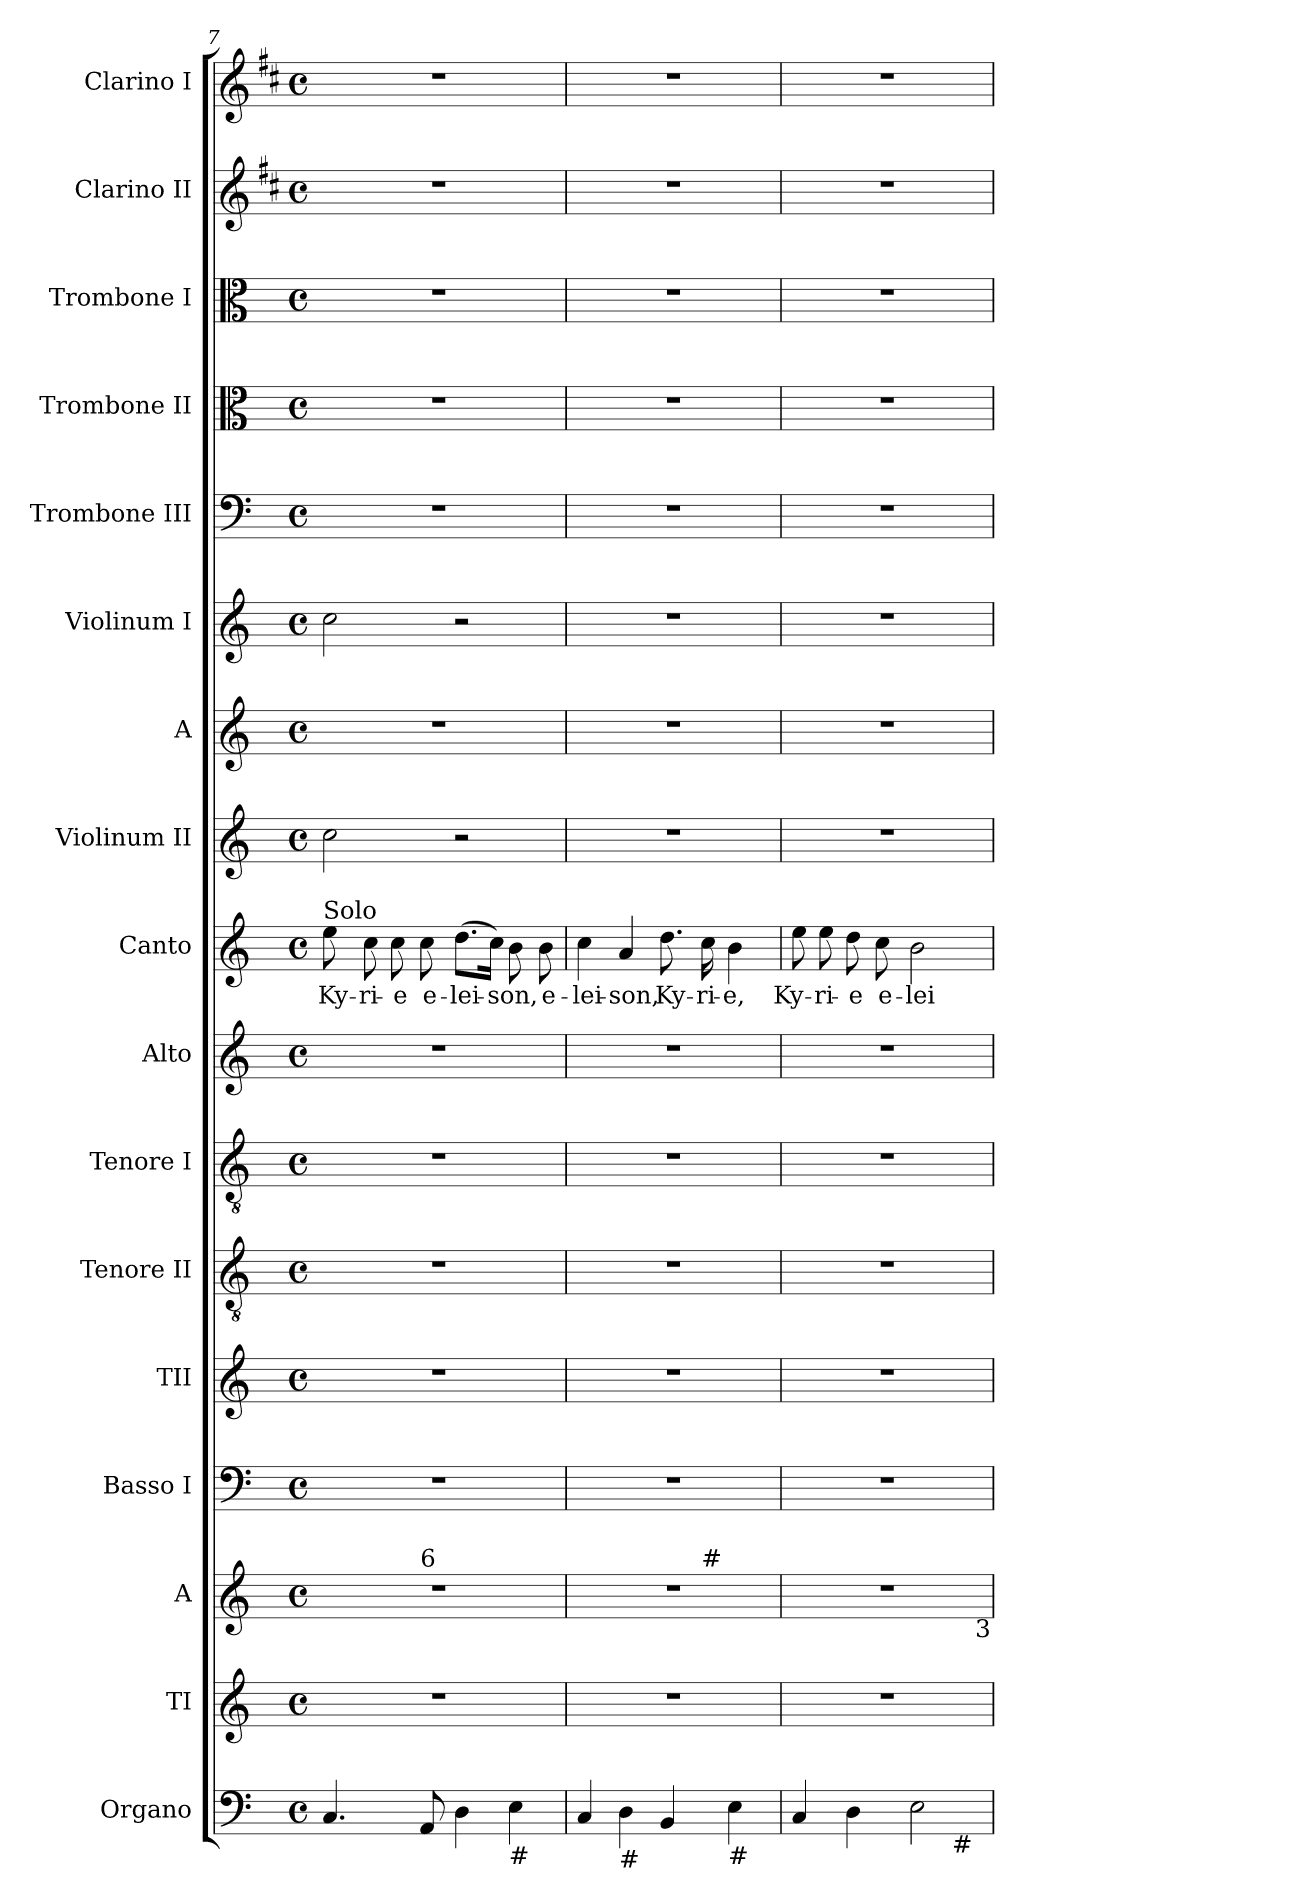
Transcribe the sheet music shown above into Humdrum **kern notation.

**kern	**kern	**kern	**kern	**kern	**kern	**kern	**kern	**kern	**text	**kern	**kern	**kern	**kern	**kern	**kern	**kern	**kern
*part17	*part16	*part15	*part14	*part13	*part12	*part11	*part10	*part9	*part9	*part8	*part7	*part6	*part5	*part4	*part3	*part2	*part1
*staff17	*staff16	*staff15	*staff14	*staff13	*staff12	*staff11	*staff10	*staff9	*staff9	*staff8	*staff7	*staff6	*staff5	*staff4	*staff3	*staff2	*staff1
*I"Organo	*I"TI	*I"A	*I"Basso I	*I"TII	*I"Tenore II	*I"Tenore I	*I"Alto	*I"Canto	*	*I"Violinum II	*I"A	*I"Violinum I	*I"Trombone III	*I"Trombone II	*I"Trombone I	*I"Clarino II	*I"Clarino I
*I'O	*I'TI	*I'A	*I'B I	*I'TII	*I'TII	*I'TI	*I'A	*I'C	*	*I'V II	*I'A	*I'V I	*I'Trb III	*I'Trb II	*I'Trb I	*I'Cla II	*I'Cla I
!!LO:PB:g=z
*clefF4	*clefG2	*clefG2	*clefF4	*clefG2	*clefGv2	*clefGv2	*clefG2	*clefG2	*	*clefG2	*clefG2	*clefG2	*clefF4	*clefC3	*clefC3	*clefG2	*clefG2
*	*	*	*	*	*	*	*	*	*	*	*	*	*	*	*	*ITrd1c2	*ITrd1c2
*k[]	*k[]	*k[]	*k[]	*k[]	*k[]	*k[]	*k[]	*k[]	*	*k[]	*k[]	*k[]	*k[]	*k[]	*k[]	*k[]	*k[]
*C:	*C:	*C:	*C:	*C:	*C:	*C:	*C:	*C:	*	*C:	*C:	*C:	*C:	*C:	*C:	*C:	*C:
*M4/4	*M4/4	*M4/4	*M4/4	*M4/4	*M4/4	*M4/4	*M4/4	*M4/4	*	*M4/4	*M4/4	*M4/4	*M4/4	*M4/4	*M4/4	*M4/4	*M4/4
*met(c)	*met(c)	*met(c)	*met(c)	*met(c)	*met(c)	*met(c)	*met(c)	*met(c)	*	*met(c)	*met(c)	*met(c)	*met(c)	*met(c)	*met(c)	*met(c)	*met(c)
=7	=7	=7	=7	=7	=7	=7	=7	=7	=7	=7	=7	=7	=7	=7	=7	=7	=7
!	!	!	!	!	!	!	!	!LO:TX:a:t=Solo	!	!	!	!	!	!	!	!	!
!	!	!LO:TX:b:t=Tobias Haak 2024	!	!	!	!	!	!	!	!	!	!	!	!	!	!	!
!	!	!	!	!	!	!	!	!	!LO:LY:b	!	!	!	!	!	!	!	!
*	*	*^	*	*	*	*	*	*	*	*	*	*	*	*	*	*	*
4.C/	1r	1r	4.ryy	1r	1r	1r	1r	1r	8ee\	Ky-	2cc\	1r	2cc\	1r	1r	1r	1r	1r
!	!	!	!	!	!	!	!	!	!	!LO:LY:b	!	!	!	!	!	!	!	!
.	.	.	.	.	.	.	.	.	8cc\	-ri-	.	.	.	.	.	.	.	.
!	!	!	!	!	!	!	!	!	!	!LO:LY:b	!	!	!	!	!	!	!	!
.	.	.	.	.	.	.	.	.	8cc\	-e	.	.	.	.	.	.	.	.
!	!	!	!LO:TX:a:t=6	!	!	!	!	!	!	!	!	!	!	!	!	!	!	!
!	!	!	!	!	!	!	!	!	!	!LO:LY:b	!	!	!	!	!	!	!	!
8AA/	.	.	2ryy	.	.	.	.	.	8cc\	e-	.	.	.	.	.	.	.	.
!	!	!	!	!	!	!	!	!	!	!LO:LY:b	!	!	!	!	!	!	!	!
4D\	.	.	.	.	.	.	.	.	(>8.dd\L	-lei-	2r	.	2r	.	.	.	.	.
.	.	.	.	.	.	.	.	.	16cc\Jk)	.	.	.	.	.	.	.	.	.
!LO:TX:b:t=#	!	!	!	!	!	!	!	!	!	!	!	!	!	!	!	!	!	!
!	!	!	!	!	!	!	!	!	!	!LO:LY:b	!	!	!	!	!	!	!	!
4E\	.	.	.	.	.	.	.	.	8b\	-son,	.	.	.	.	.	.	.	.
!	!	!	!	!	!	!	!	!	!	!LO:LY:b	!	!	!	!	!	!	!	!
.	.	.	8ryy	.	.	.	.	.	8b\	e-	.	.	.	.	.	.	.	.
=8	=8	=8	=8	=8	=8	=8	=8	=8	=8	=8	=8	=8	=8	=8	=8	=8	=8	=8
!	!	!	!	!	!	!	!	!	!	!LO:LY:b	!	!	!	!	!	!	!	!
4C/	1r	1r	2ryy	1r	1r	1r	1r	1r	4cc\	-lei-	1r	1r	1r	1r	1r	1r	1r	1r
!LO:TX:b:t=#	!	!	!	!	!	!	!	!	!	!	!	!	!	!	!	!	!	!
!	!	!	!	!	!	!	!	!	!	!LO:LY:b	!	!	!	!	!	!	!	!
4D\	.	.	.	.	.	.	.	.	4a/	-son,	.	.	.	.	.	.	.	.
!	!	!	!	!	!	!	!	!	!	!LO:LY:b	!	!	!	!	!	!	!	!
4BB/	.	.	8.ryy	.	.	.	.	.	8.dd\	Ky-	.	.	.	.	.	.	.	.
!	!	!	!LO:TX:a:t=#	!	!	!	!	!	!	!	!	!	!	!	!	!	!	!
!	!	!	!	!	!	!	!	!	!	!LO:LY:b	!	!	!	!	!	!	!	!
.	.	.	4ryy	.	.	.	.	.	16cc\	-ri-	.	.	.	.	.	.	.	.
!LO:TX:b:t=#	!	!	!	!	!	!	!	!	!	!	!	!	!	!	!	!	!	!
!	!	!	!	!	!	!	!	!	!	!LO:LY:b	!	!	!	!	!	!	!	!
4E\	.	.	.	.	.	.	.	.	4b\	-e,	.	.	.	.	.	.	.	.
.	.	.	16ryy	.	.	.	.	.	.	.	.	.	.	.	.	.	.	.
=9	=9	=9	=9	=9	=9	=9	=9	=9	=9	=9	=9	=9	=9	=9	=9	=9	=9	=9
!	!	!	!	!	!	!	!	!	!	!LO:LY:b	!	!	!	!	!	!	!	!
*^	*	*v	*v	*	*	*	*	*	*	*	*	*	*	*	*	*	*	*
4C/	2.ryy	1r	1r	1r	1r	1r	1r	1r	8ee\	Ky-	1r	1r	1r	1r	1r	1r	1r	1r
!	!	!	!	!	!	!	!	!	!	!LO:LY:b	!	!	!	!	!	!	!	!
.	.	.	.	.	.	.	.	.	8ee\	-ri-	.	.	.	.	.	.	.	.
!	!	!	!	!	!	!	!	!	!	!LO:LY:b	!	!	!	!	!	!	!	!
4D\	.	.	.	.	.	.	.	.	8dd\	-e	.	.	.	.	.	.	.	.
!	!	!	!	!	!	!	!	!	!	!LO:LY:b	!	!	!	!	!	!	!	!
.	.	.	.	.	.	.	.	.	8cc\	e-	.	.	.	.	.	.	.	.
!	!	!	!	!	!	!	!	!	!	!LO:LY:b	!	!	!	!	!	!	!	!
2E>\	.	.	.	.	.	.	.	.	2b\	-lei-	.	.	.	.	.	.	.	.
!	!LO:TX:b:t=#	!	!	!	!	!	!	!	!	!	!	!	!	!	!	!	!	!
.	4ryy	.	.	.	.	.	.	.	.	.	.	.	.	.	.	.	.	.
!	!	!	!LO:TX:b:t=3	!	!	!	!	!	!	!	!	!	!	!	!	!	!	!
*v	*v	*	*	*	*	*	*	*	*	*	*	*	*	*	*	*	*	*
=	=	=	=	=	=	=	=	=	=	=	=	=	=	=	=	=	=
*-	*-	*-	*-	*-	*-	*-	*-	*-	*-	*-	*-	*-	*-	*-	*-	*-	*-
